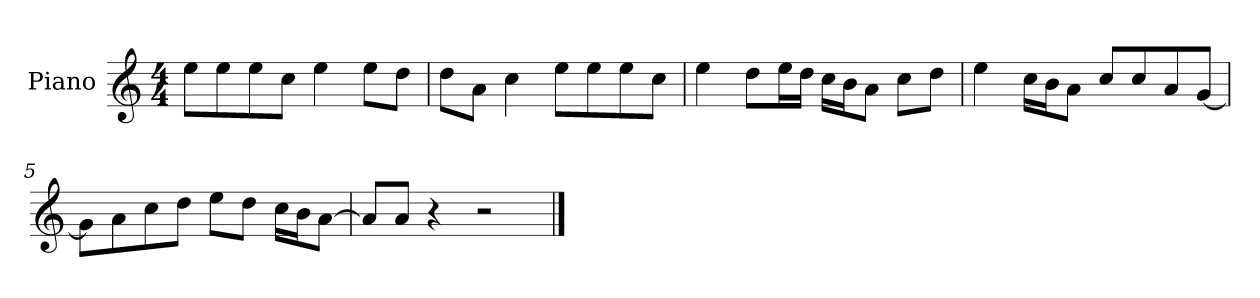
**kern
*part1
*staff1
*I"Piano
*I'P-no
*clefG2
*k[]
*M4/4
*MM90
=1
8ee\L
8ee\
8ee\
8cc\J
4ee\
8ee\L
8dd\J
=2
8dd\L
8a\J
4cc\
8ee\L
8ee\
8ee\
8cc\J
=3
4ee\
8dd\L
16ee\L
16dd\JJ
16cc\LL
16b\J
8a\J
8cc\L
8dd\J
=4
4ee\
16cc\LL
16b\J
8a\J
8cc/L
8cc/
8a/
[8g/J
=5
8g\L]
8a\
8cc\
8dd\J
8ee\L
8dd\J
16cc\LL
16b\J
[8a\J
!!LO:LB:g=z
=6
8a/L]
8a/J
4r
2r
==
*-
